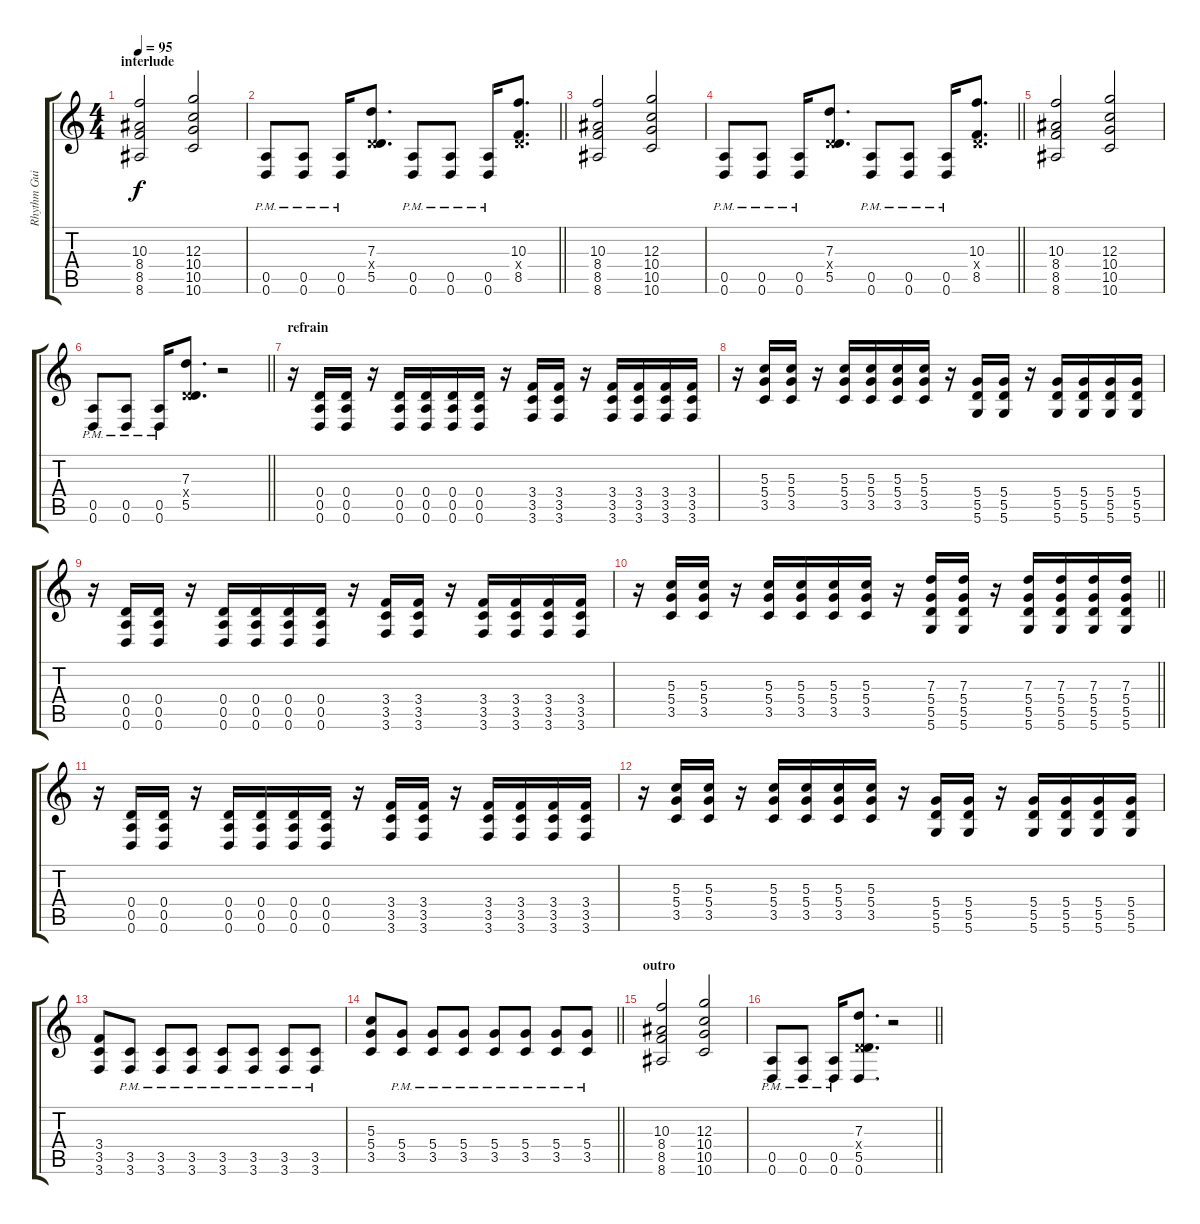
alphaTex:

\track ("Rhythm Guitar" "Rhythm Gui") {instrument distortionguitar}
\staff {score tabs}
\tuning (E4 B3 G3 D3 A2 D2) {hide}
\ts (4 4)
\section ("" "interlude")
\tempo 95
\clef g2
\ks c
(10.3 8.4 8.5 8.6).2{dy f} (12.3 10.4 10.5 10.6).2 |
\barLineRight lightlight
(0.5{pm} 0.6{pm}).8 (0.5{pm} 0.6{pm}).8 (0.5{pm} 0.6{pm}).16 (7.3 0.4{x} 5.5).8{d} (0.5{pm} 0.6{pm}).8 (0.5{pm} 0.6{pm}).8 (0.5{pm} 0.6{pm}).16 (10.3 0.4{x} 8.5).8{d} |
(10.3 8.4 8.5 8.6).2 (12.3 10.4 10.5 10.6).2 |
\barLineRight lightlight
(0.5{pm} 0.6{pm}).8 (0.5{pm} 0.6{pm}).8 (0.5{pm} 0.6{pm}).16 (7.3 0.4{x} 5.5).8{d} (0.5{pm} 0.6{pm}).8 (0.5{pm} 0.6{pm}).8 (0.5{pm} 0.6{pm}).16 (10.3 0.4{x} 8.5).8{d} |
(10.3 8.4 8.5 8.6).2 (12.3 10.4 10.5 10.6).2 |
\barLineRight lightlight
(0.5{pm} 0.6{pm}).8 (0.5{pm} 0.6{pm}).8 (0.5{pm} 0.6{pm}).16 (7.3 0.4{x} 5.5).8{d} r.2 |
\section ("" "refrain")
r.16 (0.4 0.5 0.6).16 (0.4 0.5 0.6).16 r.16 (0.4 0.5 0.6).16 (0.4 0.5 0.6).16 (0.4 0.5 0.6).16 (0.4 0.5 0.6).16 r.16 (3.4 3.5 3.6).16 (3.4 3.5 3.6).16 r.16 (3.4 3.5 3.6).16 (3.4 3.5 3.6).16 (3.4 3.5 3.6).16 (3.4 3.5 3.6).16 |
r.16 (5.3 5.4 3.5).16 (5.3 5.4 3.5).16 r.16 (5.3 5.4 3.5).16 (5.3 5.4 3.5).16 (5.3 5.4 3.5).16 (5.3 5.4 3.5).16 r.16 (5.4 5.5 5.6).16 (5.4 5.5 5.6).16 r.16 (5.4 5.5 5.6).16 (5.4 5.5 5.6).16 (5.4 5.5 5.6).16 (5.4 5.5 5.6).16 |
r.16 (0.4 0.5 0.6).16 (0.4 0.5 0.6).16 r.16 (0.4 0.5 0.6).16 (0.4 0.5 0.6).16 (0.4 0.5 0.6).16 (0.4 0.5 0.6).16 r.16 (3.4 3.5 3.6).16 (3.4 3.5 3.6).16 r.16 (3.4 3.5 3.6).16 (3.4 3.5 3.6).16 (3.4 3.5 3.6).16 (3.4 3.5 3.6).16 |
\barLineRight lightlight
r.16 (5.3 5.4 3.5).16 (5.3 5.4 3.5).16 r.16 (5.3 5.4 3.5).16 (5.3 5.4 3.5).16 (5.3 5.4 3.5).16 (5.3 5.4 3.5).16 r.16 (7.3 5.4 5.5 5.6).16 (7.3 5.4 5.5 5.6).16 r.16 (7.3 5.4 5.5 5.6).16 (7.3 5.4 5.5 5.6).16 (7.3 5.4 5.5 5.6).16 (7.3 5.4 5.5 5.6).16 |
r.16 (0.4 0.5 0.6).16 (0.4 0.5 0.6).16 r.16 (0.4 0.5 0.6).16 (0.4 0.5 0.6).16 (0.4 0.5 0.6).16 (0.4 0.5 0.6).16 r.16 (3.4 3.5 3.6).16 (3.4 3.5 3.6).16 r.16 (3.4 3.5 3.6).16 (3.4 3.5 3.6).16 (3.4 3.5 3.6).16 (3.4 3.5 3.6).16 |
r.16 (5.3 5.4 3.5).16 (5.3 5.4 3.5).16 r.16 (5.3 5.4 3.5).16 (5.3 5.4 3.5).16 (5.3 5.4 3.5).16 (5.3 5.4 3.5).16 r.16 (5.4 5.5 5.6).16 (5.4 5.5 5.6).16 r.16 (5.4 5.5 5.6).16 (5.4 5.5 5.6).16 (5.4 5.5 5.6).16 (5.4 5.5 5.6).16 |
(3.4 3.5 3.6).8 (3.5{pm} 3.6{pm}).8 (3.5{pm} 3.6{pm}).8 (3.5{pm} 3.6{pm}).8 (3.5{pm} 3.6{pm}).8 (3.5{pm} 3.6{pm}).8 (3.5{pm} 3.6{pm}).8 (3.5{pm} 3.6{pm}).8 |
\barLineRight lightlight
(5.3 5.4 3.5).8 (5.4{pm} 3.5{pm}).8 (5.4{pm} 3.5{pm}).8 (5.4{pm} 3.5{pm}).8 (5.4{pm} 3.5{pm}).8 (5.4{pm} 3.5{pm}).8 (5.4{pm} 3.5{pm}).8 (5.4{pm} 3.5{pm}).8 |
\section ("" "outro")
(10.3 8.4 8.5 8.6).2 (12.3 10.4 10.5 10.6).2 |
\barLineRight lightlight
(0.5{pm} 0.6{pm}).8 (0.5{pm} 0.6{pm}).8 (0.5{pm} 0.6{pm}).16 (7.3 0.4{x} 5.5 0.6).8{d} r.2
